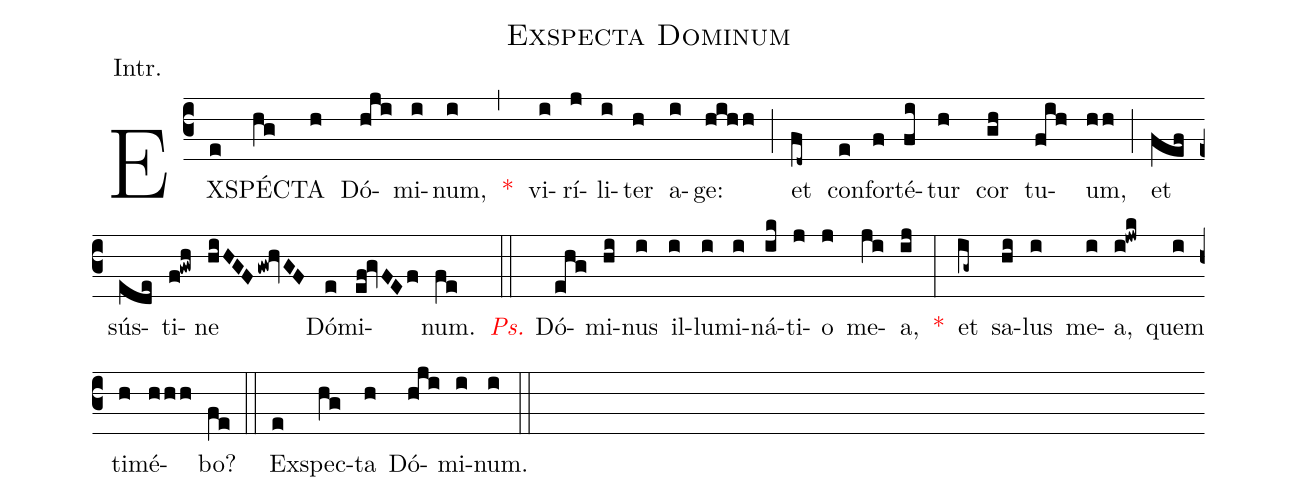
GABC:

name:Exspecta Dominum;
annotation:Intr.;
mode:VII.;
office-part:Introit;
%%
(c3) EX(e)SPÉC(hg)TA(h) Dó(hji)mi(i)num,(i) <v>\red{*}</v>(,) vi(i)rí(j)li(i)ter(h) a(i)ge:(hihh) (;) et(fd~) con(e)for(f)té(fi)tur(h) cor(gh) tu(fih)um,(hh) (;) et(fef) sús(ede)ti(f!gwh)ne(hiHGFgw!hvGF) Dó(e)mi(ef!gvFEf)num.(fe) (::) <v>\redit{Ps.}</v> Dó(ehg)mi(hi)nus(i) il(i)lu(i)mi(i)ná(ik)ti(j)o(j) me(ji)a,(ij) <v>\red{*}</v>(:) et(ig~) sa(hi)lus(i) me(i)a,(i!jwk) quem(i) ti(h)mé(hhh)bo?(fe) (::) Ex(e)spec(hg)ta(h) Dó(hji)mi(i)num.(i) (::)
